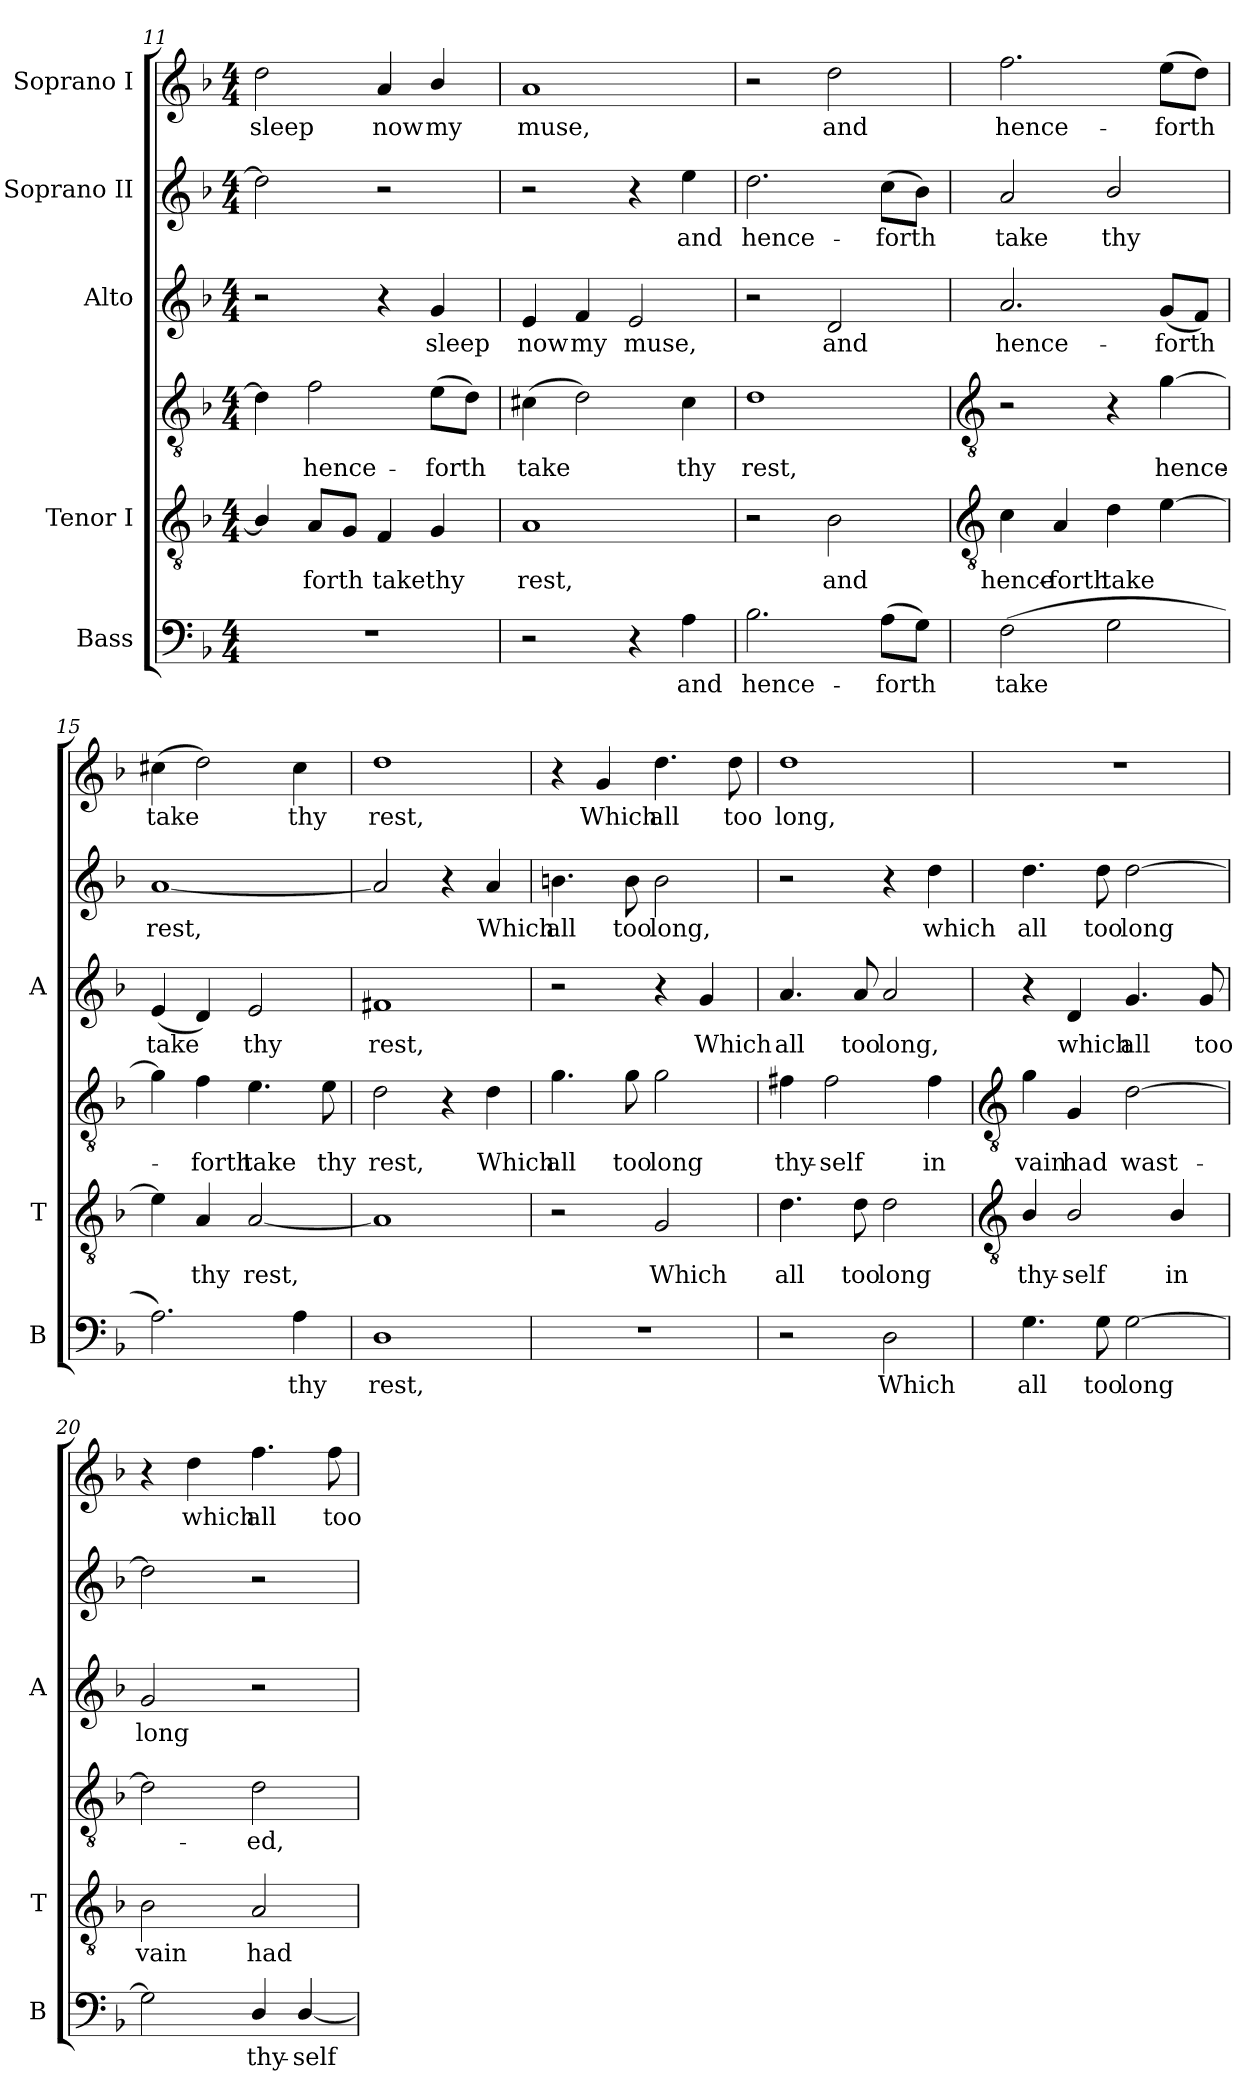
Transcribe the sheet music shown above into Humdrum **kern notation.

**kern	**text	**kern	**text	**kern	**text	**kern	**text	**kern	**text	**kern	**text
*part5	*part5	*part4	*part4	*part4	*part4	*part3	*part3	*part2	*part2	*part1	*part1
*staff6	*staff6	*staff5	*staff5	*staff4	*staff4	*staff3	*staff3	*staff2	*staff2	*staff1	*staff1
*I"Bass	*	*I"Tenor I	*	*	*	*I"Alto	*	*I"Soprano II	*	*I"Soprano I	*
*I'B	*	*I'T	*	*	*	*I'A	*	*	*	*	*
*clefF4	*	*clefGv2	*	*clefGv2	*	*clefG2	*	*clefG2	*	*clefG2	*
*k[b-]	*	*k[b-]	*	*k[b-]	*	*k[b-]	*	*k[b-]	*	*k[b-]	*
*F:	*	*F:	*	*F:	*	*F:	*	*F:	*	*F:	*
*M4/4	*	*M4/4	*	*M4/4	*	*M4/4	*	*M4/4	*	*M4/4	*
=11	=11	=11	=11	=11	=11	=11	=11	=11	=11	=11	=11
!	!	!	!	!	!	!	!	!	!	!	!LO:LY:b
1r	.	4B-/]	.	4d]	.	2r	.	2dd]	.	2dd	sleep
!	!	!	!LO:LY:b	!	!LO:LY:b	!	!	!	!	!	!
.	.	8AL	forth	2f	hence-	.	.	.	.	.	.
.	.	8GJ	.	.	.	.	.	.	.	.	.
!	!	!	!LO:LY:b	!	!	!	!	!	!	!	!LO:LY:b
.	.	4F	take	.	.	4r	.	2r	.	4a	now
!	!	!	!LO:LY:b	!	!LO:LY:b	!	!LO:LY:b	!	!	!	!LO:LY:b
.	.	4G	thy	(>8eL	-forth	4g	sleep	.	.	4b-/	my
.	.	.	.	8dJ)	.	.	.	.	.	.	.
=12	=12	=12	=12	=12	=12	=12	=12	=12	=12	=12	=12
!	!	!	!LO:LY:b	!	!LO:LY:b	!	!LO:LY:b	!	!	!	!LO:LY:b
2r	.	1A	rest,	(>4c#X	take	4e	now	2r	.	1a	muse,
!	!	!	!	!	!	!	!LO:LY:b	!	!	!	!
.	.	.	.	2d)	.	4f	my	.	.	.	.
!	!	!	!	!	!	!	!LO:LY:b	!	!	!	!
4r	.	.	.	.	.	2e	muse,	4r	.	.	.
!	!LO:LY:b	!	!	!	!LO:LY:b	!	!	!	!LO:LY:b	!	!
4A	and	.	.	4c#	thy	.	.	4ee	and	.	.
=13	=13	=13	=13	=13	=13	=13	=13	=13	=13	=13	=13
!	!LO:LY:b	!	!	!	!LO:LY:b	!	!	!	!LO:LY:b	!	!
2.B-	hence-	2r	.	1d	rest,	2r	.	2.dd	hence-	2r	.
!	!	!	!LO:LY:b	!	!	!	!LO:LY:b	!	!	!	!LO:LY:b
.	.	2B-	and	.	.	2d	and	.	.	2dd	and
!	!LO:LY:b	!	!	!	!	!	!	!	!LO:LY:b	!	!
(>8AL	-forth	.	.	.	.	.	.	(>8ccL	-forth	.	.
8GJ)	.	.	.	.	.	.	.	8b-J)	.	.	.
!!LO:LB:g=z
=14	=14	=14	=14	=14	=14	=14	=14	=14	=14	=14	=14
*	*	*clefGv2	*	*clefGv2	*	*	*	*	*	*	*
!	!LO:LY:b	!	!LO:LY:b	!	!	!	!LO:LY:b	!	!LO:LY:b	!	!LO:LY:b
(>2F	take	4c	hence-	2r	.	2.a	hence-	2a	take	2.ff	hence-
!	!	!	!LO:LY:b	!	!	!	!	!	!	!	!
.	.	4A	-forth	.	.	.	.	.	.	.	.
!	!	!	!LO:LY:b	!	!	!	!	!	!LO:LY:b	!	!
2G	.	4d	take	4r	.	.	.	2b-/	thy	.	.
!	!	!	!	!	!LO:LY:b	!	!LO:LY:b	!	!	!	!LO:LY:b
.	.	[4e	.	[4g	hence-	(<8gL	-forth	.	.	(>8eeL	-forth
.	.	.	.	.	.	8fJ)	.	.	.	8ddJ)	.
=15	=15	=15	=15	=15	=15	=15	=15	=15	=15	=15	=15
!	!	!	!	!	!	!	!LO:LY:b	!	!LO:LY:b	!	!LO:LY:b
2.A)	.	4e]	.	4g]	.	(<4e	take	[1a	rest,	(>4cc#X	take
!	!	!	!LO:LY:b	!	!LO:LY:b	!	!	!	!	!	!
.	.	4A	thy	4f	forth	4d)	.	.	.	2dd)	.
!	!	!	!LO:LY:b	!	!LO:LY:b	!	!LO:LY:b	!	!	!	!
.	.	[2A	rest,	4.e	take	2e	thy	.	.	.	.
!	!LO:LY:b	!	!	!	!	!	!	!	!	!	!LO:LY:b
4A	thy	.	.	.	.	.	.	.	.	4cc#	thy
!	!	!	!	!	!LO:LY:b	!	!	!	!	!	!
.	.	.	.	8e	thy	.	.	.	.	.	.
=16	=16	=16	=16	=16	=16	=16	=16	=16	=16	=16	=16
!	!LO:LY:b	!	!	!	!LO:LY:b	!	!LO:LY:b	!	!	!	!LO:LY:b
1D	rest,	1A]	.	2d	rest,	1f#X	rest,	2a]	.	1dd	rest,
.	.	.	.	4r	.	.	.	4r	.	.	.
!	!	!	!	!	!LO:LY:b	!	!	!	!LO:LY:b	!	!
.	.	.	.	4d	Which	.	.	4a	Which	.	.
=17	=17	=17	=17	=17	=17	=17	=17	=17	=17	=17	=17
!	!	!	!	!	!LO:LY:b	!	!	!	!LO:LY:b	!	!
1r	.	2r	.	4.g	all	2r	.	4.bn	all	4r	.
!	!	!	!	!	!	!	!	!	!	!	!LO:LY:b
.	.	.	.	.	.	.	.	.	.	4g	Which
!	!	!	!	!	!LO:LY:b	!	!	!	!LO:LY:b	!	!
.	.	.	.	8g	too	.	.	8b	too	.	.
!	!	!	!LO:LY:b	!	!LO:LY:b	!	!	!	!LO:LY:b	!	!LO:LY:b
.	.	2G	Which	2g	long	4r	.	2b	long,	4.dd	all
!	!	!	!	!	!	!	!LO:LY:b	!	!	!	!
.	.	.	.	.	.	4g	Which	.	.	.	.
!	!	!	!	!	!	!	!	!	!	!	!LO:LY:b
.	.	.	.	.	.	.	.	.	.	8dd	too
=18	=18	=18	=18	=18	=18	=18	=18	=18	=18	=18	=18
!	!	!	!LO:LY:b	!	!LO:LY:b	!	!LO:LY:b	!	!	!	!LO:LY:b
2r	.	4.d	all	4f#X	thy-	4.a	all	2r	.	1dd	long,
!	!	!	!	!	!LO:LY:b	!	!	!	!	!	!
.	.	.	.	2f#	-self	.	.	.	.	.	.
!	!	!	!LO:LY:b	!	!	!	!LO:LY:b	!	!	!	!
.	.	8d	too	.	.	8a	too	.	.	.	.
!	!LO:LY:b	!	!LO:LY:b	!	!	!	!LO:LY:b	!	!	!	!
2D	Which	2d	long	.	.	2a	long,	4r	.	.	.
!	!	!	!	!	!LO:LY:b	!	!	!	!LO:LY:b	!	!
.	.	.	.	4f#	in	.	.	4dd	which	.	.
!!LO:LB:g=z
=19	=19	=19	=19	=19	=19	=19	=19	=19	=19	=19	=19
*	*	*clefGv2	*	*clefGv2	*	*	*	*	*	*	*
!	!LO:LY:b	!	!LO:LY:b	!	!LO:LY:b	!	!	!	!LO:LY:b	!	!
4.G	all	4B-/	thy-	4g	vain	4r	.	4.dd	all	1r	.
!	!	!	!LO:LY:b	!	!LO:LY:b	!	!LO:LY:b	!	!	!	!
.	.	2B-/	-self	4G	had	4d	which	.	.	.	.
!	!LO:LY:b	!	!	!	!	!	!	!	!LO:LY:b	!	!
8G	too	.	.	.	.	.	.	8dd	too	.	.
!	!LO:LY:b	!	!	!	!LO:LY:b	!	!LO:LY:b	!	!LO:LY:b	!	!
[2G	long	.	.	[2d	wast-	4.g	all	[2dd	long	.	.
!	!	!	!LO:LY:b	!	!	!	!	!	!	!	!
.	.	4B-/	in	.	.	.	.	.	.	.	.
!	!	!	!	!	!	!	!LO:LY:b	!	!	!	!
.	.	.	.	.	.	8g	too	.	.	.	.
=20	=20	=20	=20	=20	=20	=20	=20	=20	=20	=20	=20
!	!	!	!LO:LY:b	!	!	!	!LO:LY:b	!	!	!	!
2G]	.	2B-	vain	2d]	.	2g	long	2dd]	.	4r	.
!	!	!	!	!	!	!	!	!	!	!	!LO:LY:b
.	.	.	.	.	.	.	.	.	.	4dd	which
!	!LO:LY:b	!	!LO:LY:b	!	!LO:LY:b	!	!	!	!	!	!LO:LY:b
4D/	thy-	2A	had	2d	ed,	2r	.	2r	.	4.ff	all
!	!LO:LY:b	!	!	!	!	!	!	!	!	!	!
[4D/	-self	.	.	.	.	.	.	.	.	.	.
!	!	!	!	!	!	!	!	!	!	!	!LO:LY:b
.	.	.	.	.	.	.	.	.	.	8ff	too
=	=	=	=	=	=	=	=	=	=	=	=
*-	*-	*-	*-	*-	*-	*-	*-	*-	*-	*-	*-
